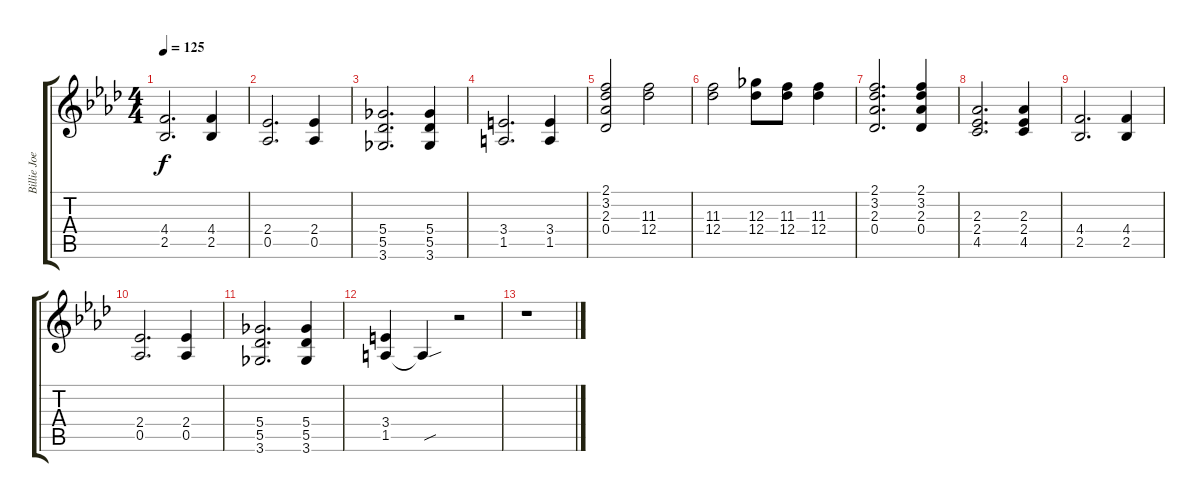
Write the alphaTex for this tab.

\track ("Billie Joe" "Billie Joe") {instrument distortionguitar}
\staff {score tabs}
\tuning (Eb4 Bb3 Gb3 Db3 Ab2 Eb2) {hide}
\ts (4 4)
\tempo 125
\clef g2
\ks ab
(4.4 2.5).2{d dy f} (4.4 2.5).4 |
(2.4 0.5).2{d} (2.4 0.5).4 |
(5.4 5.5 3.6).2{d} (5.4 5.5 3.6).4 |
(3.4 1.5).2{d} (3.4 1.5).4 |
(2.1 3.2 2.3 0.4).2 (11.3 12.4).2 |
(11.3 12.4).2 (12.3 12.4).8 (11.3 12.4).8 (11.3 12.4).4 |
(2.1 3.2 2.3 0.4).2{d} (2.1 3.2 2.3 0.4).4 |
(2.3 2.4 4.5).2{d} (2.3 2.4 4.5).4 |
(4.4 2.5).2{d} (4.4 2.5).4 |
(2.4 0.5).2{d} (2.4 0.5).4 |
(5.4 5.5 3.6).2{d} (5.4 5.5 3.6).4 |
(3.4 1.5).4 1.5{sou t}.4 r.2 |
r.1
